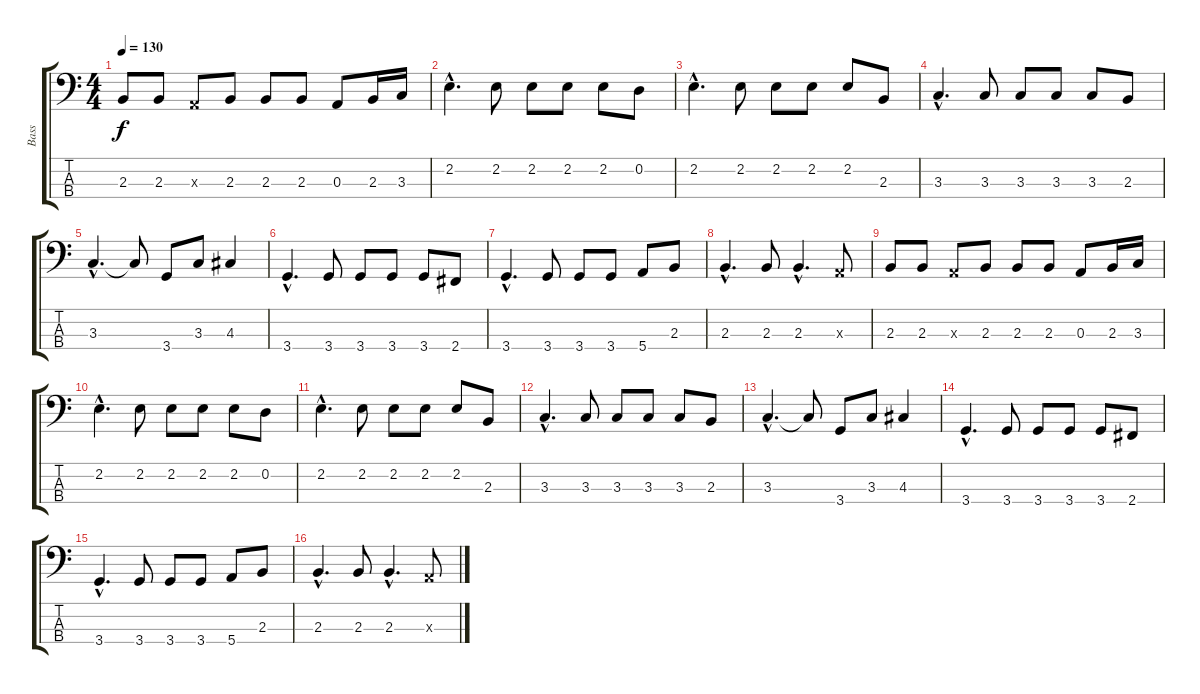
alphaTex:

\track ("Bass" "Bass") {instrument electricbassfinger}
\staff {score tabs}
\tuning (G2 D2 A1 E1) {hide}
\ts (4 4)
\tempo 130
\clef f4
\ks c
2.3.8{dy f} 2.3.8 0.3{x}.8 2.3.8 2.3.8 2.3.8 0.3.8 2.3.16 3.3.16 |
2.2{hac}.4{d} 2.2.8 2.2.8 2.2.8 2.2.8 0.2.8 |
2.2{hac}.4{d} 2.2.8 2.2.8 2.2.8 2.2.8 2.3.8 |
3.3{hac}.4{d} 3.3.8 3.3.8 3.3.8 3.3.8 2.3.8 |
3.3{hac}.4{d} 3.3{t}.8 3.4.8 3.3.8 4.3.4 |
3.4{hac}.4{d} 3.4.8 3.4.8 3.4.8 3.4.8 2.4.8 |
3.4{hac}.4{d} 3.4.8 3.4.8 3.4.8 5.4.8 2.3.8 |
2.3{hac}.4{d} 2.3.8 2.3{hac}.4{d} 0.3{x}.8 |
2.3.8 2.3.8 0.3{x}.8 2.3.8 2.3.8 2.3.8 0.3.8 2.3.16 3.3.16 |
2.2{hac}.4{d} 2.2.8 2.2.8 2.2.8 2.2.8 0.2.8 |
2.2{hac}.4{d} 2.2.8 2.2.8 2.2.8 2.2.8 2.3.8 |
3.3{hac}.4{d} 3.3.8 3.3.8 3.3.8 3.3.8 2.3.8 |
3.3{hac}.4{d} 3.3{t}.8 3.4.8 3.3.8 4.3.4 |
3.4{hac}.4{d} 3.4.8 3.4.8 3.4.8 3.4.8 2.4.8 |
3.4{hac}.4{d} 3.4.8 3.4.8 3.4.8 5.4.8 2.3.8 |
2.3{hac}.4{d} 2.3.8 2.3{hac}.4{d} 0.3{x}.8
